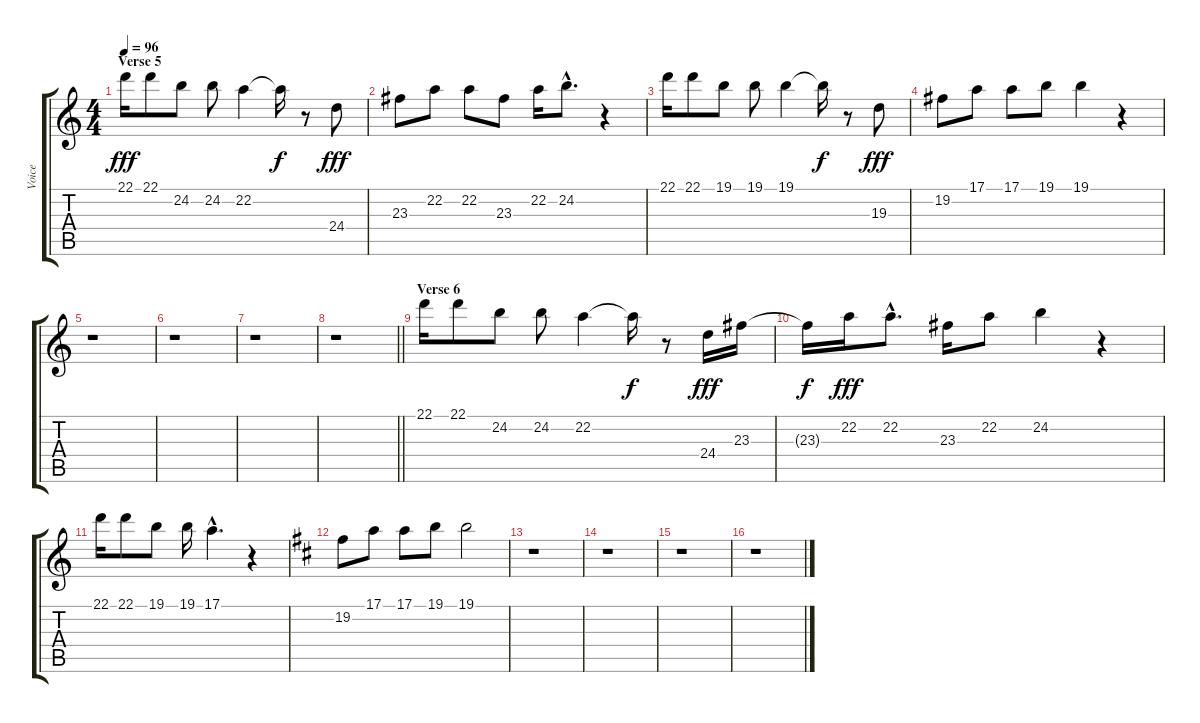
\track ("Voice" "Voice") {instrument flute}
\staff {score tabs}
\tuning (E4 B3 G3 D3 A2 E2) {hide}
\ts (4 4)
\section ("" "Verse 5")
\tempo 96
\clef g2
\ks c
22.1.16{dy fff} 22.1.8 24.2.8 24.2.8 22.2.4 22.2{t}.16{dy f} r.8 24.4.8{dy fff} |
23.3.8 22.2.8 22.2.8 23.3.8 22.2.16 24.2{hac}.8{d} r.4 |
22.1.16 22.1.8 19.1.8 19.1.8 19.1.4 19.1{t}.16{dy f} r.8 19.3.8{dy fff} |
19.2.8 17.1.8 17.1.8 19.1.8 19.1.4 r.4 |
r.1 |
r.1 |
r.1 |
\barLineRight lightlight
r.1 |
\section ("" "Verse 6")
22.1.16 22.1.8 24.2.8 24.2.8 22.2.4 22.2{t}.16{dy f} r.8 24.4.16{dy fff} 23.3.16 |
23.3{t}.16{dy f} 22.2.16{dy fff} 22.2{hac}.8{d} 23.3.16 22.2.8 24.2.4 r.4 |
22.1.16 22.1.8 19.1.8 19.1.16 17.1{hac}.4{d} r.4 |
\ks d
19.2.8 17.1.8 17.1.8 19.1.8 19.1.2 |
r.1 |
r.1 |
r.1 |
r.1
